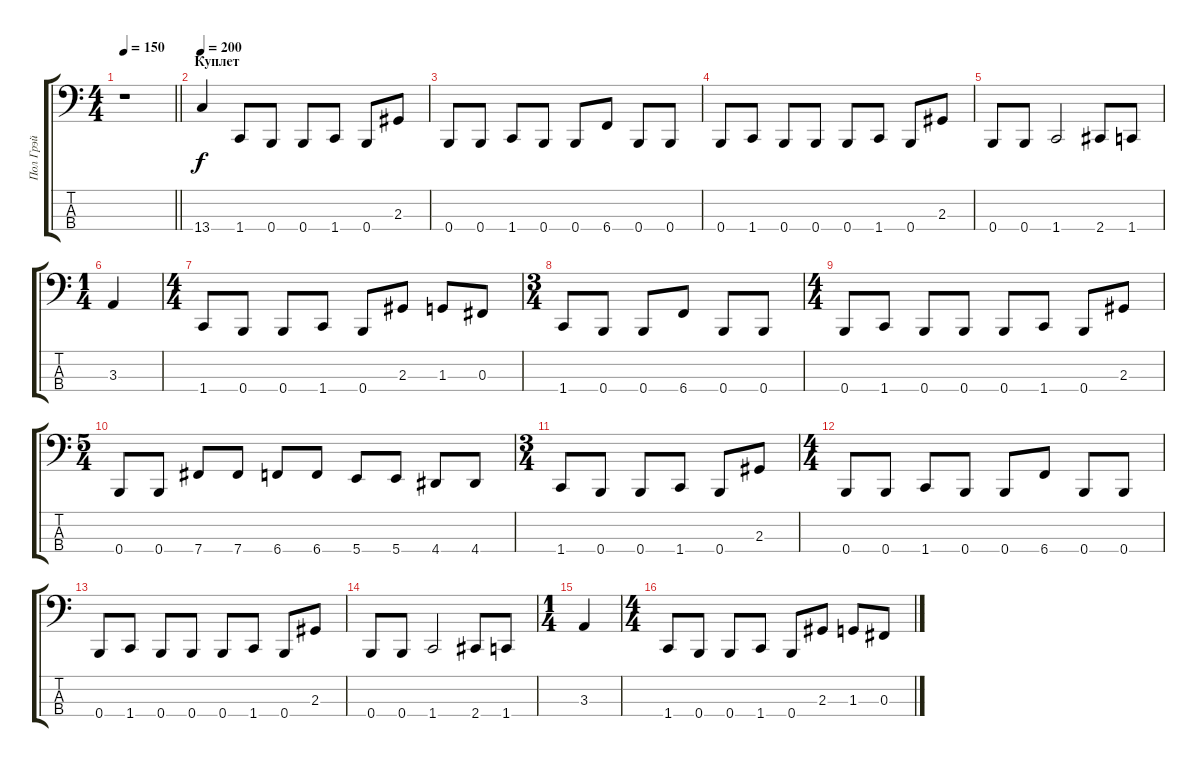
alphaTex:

\track ("Пол Грэй" "Пол Грэй") {instrument electricbasspick}
\staff {score tabs}
\tuning (E2 B1 Gb1 B0) {hide}
\ts (4 4)
\tempo 150
\clef f4
\barLineRight lightlight
\ks c
r.1{dy f} |
\section ("" "Куплет")
\tempo 200
13.4.4 1.4.8 0.4.8 0.4.8 1.4.8 0.4.8 2.3.8 |
0.4.8 0.4.8 1.4.8 0.4.8 0.4.8 6.4.8 0.4.8 0.4.8 |
0.4.8 1.4.8 0.4.8 0.4.8 0.4.8 1.4.8 0.4.8 2.3.8 |
0.4.8 0.4.8 1.4.2 2.4.8 1.4.8 |
\ts (1 4)
3.3.4 |
\ts (4 4)
1.4.8 0.4.8 0.4.8 1.4.8 0.4.8 2.3.8 1.3.8 0.3.8 |
\ts (3 4)
1.4.8 0.4.8 0.4.8 6.4.8 0.4.8 0.4.8 |
\ts (4 4)
0.4.8 1.4.8 0.4.8 0.4.8 0.4.8 1.4.8 0.4.8 2.3.8 |
\ts (5 4)
0.4.8 0.4.8 7.4.8 7.4.8 6.4.8 6.4.8 5.4.8 5.4.8 4.4.8 4.4.8 |
\ts (3 4)
1.4.8 0.4.8 0.4.8 1.4.8 0.4.8 2.3.8 |
\ts (4 4)
0.4.8 0.4.8 1.4.8 0.4.8 0.4.8 6.4.8 0.4.8 0.4.8 |
0.4.8 1.4.8 0.4.8 0.4.8 0.4.8 1.4.8 0.4.8 2.3.8 |
0.4.8 0.4.8 1.4.2 2.4.8 1.4.8 |
\ts (1 4)
3.3.4 |
\ts (4 4)
1.4.8 0.4.8 0.4.8 1.4.8 0.4.8 2.3.8 1.3.8 0.3.8
